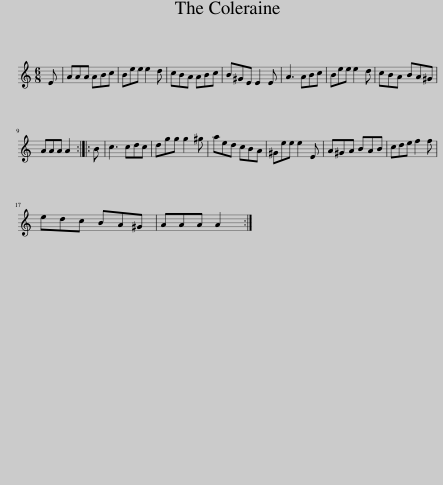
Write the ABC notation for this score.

X:1
L:1/8
M:6/8
I:linebreak $
K:C
V:1 treble
V:1
 E | AAA ABc | Bee e2 d | cBA ABc | B^GE E2 E | %5
 A3 ABc | Bee e2 d | cBA BA^G |$ AAA A2 :: B | %10
 c3 cdc | dgg g2 ^g | aed cBA | ^Gee e2 E | A^GA BAB | %15
 cde f2 f |$ edc BA^G | AAA A2 :| %18
